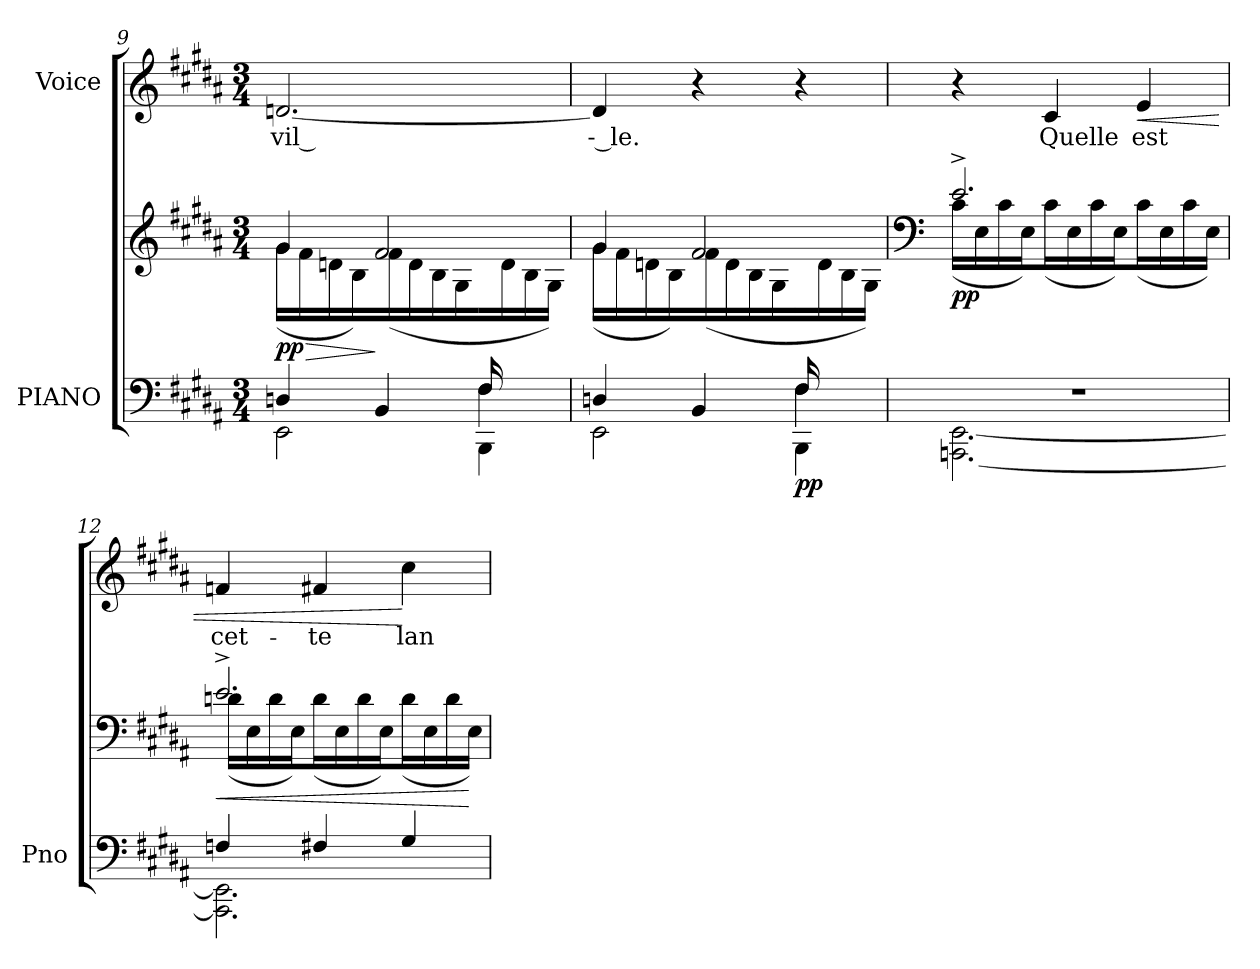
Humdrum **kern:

**kern	**kern	**dynam	**kern	**text	**dynam
*part2	*part2	*part2	*part1	*part1	*part1
*staff3	*staff2	*staff2/3	*staff1	*staff1	*staff1
*I"PIANO	*	*	*I"Voice	*	*
*I'Pno	*	*	*	*	*
*clefF4	*clefG2	*	*clefG2	*	*
*k[f#c#g#d#a#]	*k[f#c#g#d#a#]	*	*k[f#c#g#d#a#]	*	*
*M3/4	*M3/4	*	*M3/4	*	*
=9	=9	=9	=9	=9	=9
*^	*	*	*	*	*
*	*^	*	*	*	*	*
!	!	!	!	!LO:HP:b	!	!	!
*	*	*	*^	*	*	*	*
!	!	!	!	!	!LO:DY:n=1:b	!	!	!
2ryy	4Dn/	2EE\	4g#/	(16g#\LL	> pp	[2.dn/	vil --	.
.	.	.	.	16f#\	.	.	.	.
.	.	.	.	16dn\	.	.	.	.
.	.	.	.	16B\JJ)	.	.	.	.
.	4BB/	.	2f#/	(16f#\LL	]	.	.	.
.	.	.	.	16d\	.	.	.	.
.	.	.	.	16B\	.	.	.	.
.	.	.	.	16G#\JJ	.	.	.	.
16F#/LL	4F#\	4BBB\	.	16ryy	.	.	.	.
8.ryy	.	.	.	16d\	.	.	.	.
.	.	.	.	16B\	.	.	.	.
.	.	.	.	16G#\JJ)	.	.	.	.
=10	=10	=10	=10	=10	=10	=10	=10	=10
2ryy	4Dn/	2EE\	4g#/	(16g#\LL	.	4dn/]	-- le.	.
.	.	.	.	16f#\	.	.	.	.
.	.	.	.	16dn\	.	.	.	.
.	.	.	.	16B\JJ)	.	.	.	.
.	4BB/	.	2f#/	(16f#\LL	.	4r	.	.
.	.	.	.	16d\	.	.	.	.
.	.	.	.	16B\	.	.	.	.
.	.	.	.	16G#\JJ	.	.	.	.
!	!	!	!	!	!LO:DY:b=2	!	!	!
16F#/LL	4F#\	4BBB\	.	16ryy	pp	4r	.	.
8.ryy	.	.	.	16d\	.	.	.	.
.	.	.	.	16B\	.	.	.	.
.	.	.	.	16G#\JJ)	.	.	.	.
*v	*v	*v	*	*	*	*	*	*
=11	=11	=11	=11	=11	=11	=11
*	*clefF4	*	*	*	*	*
*^	*	*	*	*	*	*
!	!	!	!	!LO:DY:b	!	!	!
2.r	[2.AAAn\ [2.EE\	2.e^/	(16c#\LL	pp	4r	.	.
.	.	.	16E\	.	.	.	.
.	.	.	16c#\	.	.	.	.
.	.	.	16E\J)	.	.	.	.
.	.	.	(16c#\L	.	4c#/	Quelle	.
.	.	.	16E\	.	.	.	.
.	.	.	16c#\	.	.	.	.
.	.	.	16E\J)	.	.	.	.
!	!	!	!	!	!	!	!LO:HP:b
.	.	.	(16c#\L	.	4e/	est	<
.	.	.	16E\	.	.	.	.
.	.	.	16c#\	.	.	.	.
.	.	.	16E\JJ)	.	.	.	.
=12	=12	=12	=12	=12	=12	=12	=12
!	!	!	!	!LO:HP:b	!	!	!
4Fn/	2.AAAn\] 2.EE\]	2.e^/	(16dn\LL	<	4fn/	cet-	.
.	.	.	16E\	.	.	.	.
.	.	.	16d\	.	.	.	.
.	.	.	16E\J)	.	.	.	.
4F#X/	.	.	(16d\L	.	4f#X/	-te	.
.	.	.	16E\	.	.	.	.
.	.	.	16d\	.	.	.	.
.	.	.	16E\J)	.	.	.	.
4G#/	.	.	(16d\L	.	4cc#\	lan-	[
.	.	.	16E\	.	.	.	.
.	.	.	16d\	.	.	.	.
.	.	.	16E\JJ)	[	.	.	.
*v	*v	*	*	*	*	*	*
*	*v	*v	*	*	*	*
=	=	=	=	=	=
*-	*-	*-	*-	*-	*-
